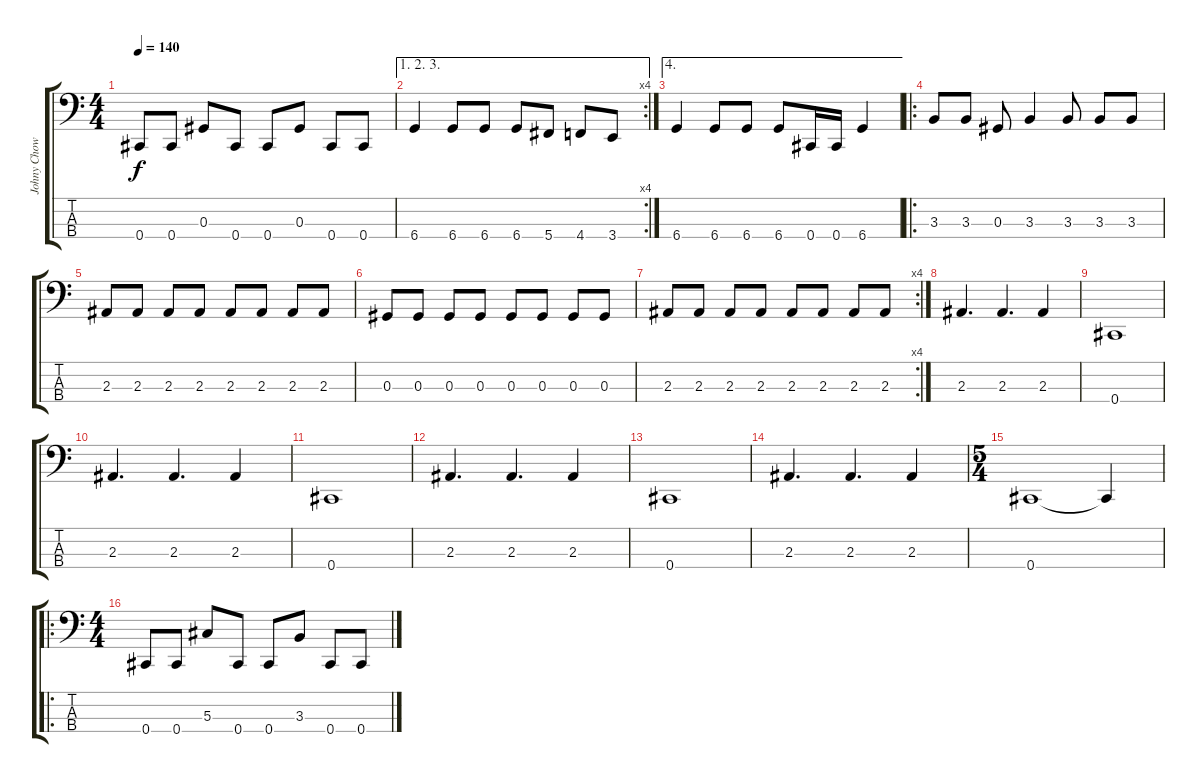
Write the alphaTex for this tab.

\track ("Johny Chow (bass)" "Johny Chow") {instrument electricbassfinger}
\staff {score tabs}
\tuning (Gb2 Db2 Ab1 Db1) {hide}
\ts (4 4)
\tempo 140
\clef f4
\ks c
0.4.8{dy f} 0.4.8 0.3.8 0.4.8 0.4.8 0.3.8 0.4.8 0.4.8 |
\ae (1 2 3)
\rc 4
6.4.4 6.4.8 6.4.8 6.4.8 5.4.8 4.4.8 3.4.8 |
\ae 4
6.4.4 6.4.8 6.4.8 6.4.8 0.4.16 0.4.16 6.4.4 |
\ro
3.3.8 3.3.8 0.3.8 3.3.4 3.3.8 3.3.8 3.3.8 |
2.3.8 2.3.8 2.3.8 2.3.8 2.3.8 2.3.8 2.3.8 2.3.8 |
0.3.8 0.3.8 0.3.8 0.3.8 0.3.8 0.3.8 0.3.8 0.3.8 |
\rc 4
2.3.8 2.3.8 2.3.8 2.3.8 2.3.8 2.3.8 2.3.8 2.3.8 |
2.3.4{d} 2.3.4{d} 2.3.4 |
0.4.1 |
2.3.4{d} 2.3.4{d} 2.3.4 |
0.4.1 |
2.3.4{d} 2.3.4{d} 2.3.4 |
0.4.1 |
2.3.4{d} 2.3.4{d} 2.3.4 |
\ts (5 4)
0.4.1 0.4{t}.4 |
\ro
\ts (4 4)
0.4.8 0.4.8 5.3.8 0.4.8 0.4.8 3.3.8 0.4.8 0.4.8
